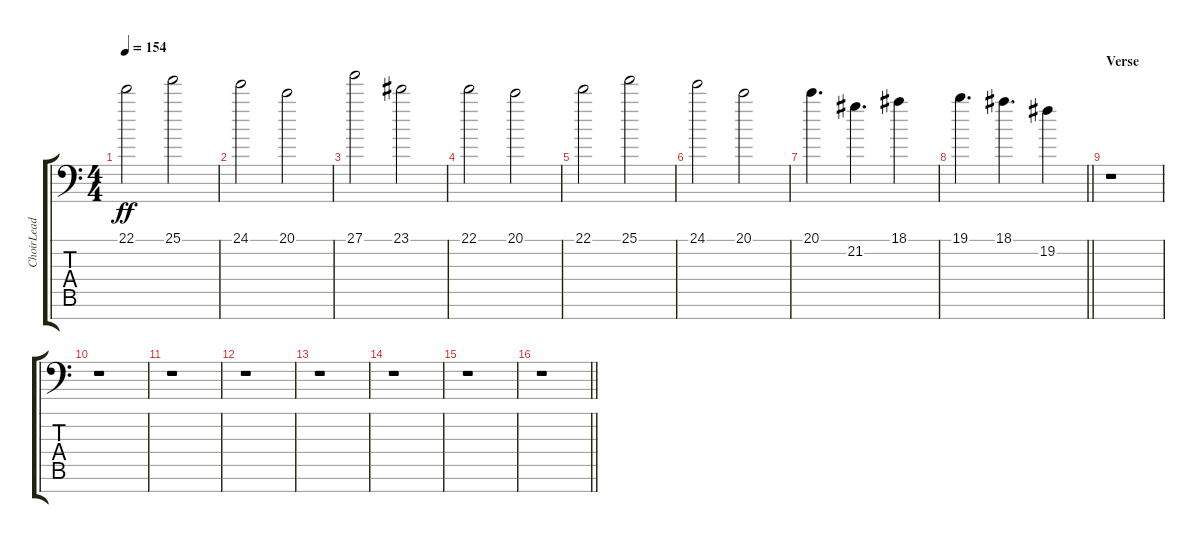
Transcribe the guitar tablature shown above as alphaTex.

\track ("ChoirLead" "ChoirLead") {instrument synthvoice}
\staff {score tabs}
\tuning (E4 B3 G3 D3 A2 E2 C-1) {hide}
\ts (4 4)
\tempo 154
\clef f4
\ks c
22.1.2{dy ff} 25.1.2 |
24.1.2 20.1.2 |
27.1.2 23.1.2 |
22.1.2 20.1.2 |
22.1.2 25.1.2 |
24.1.2 20.1.2 |
20.1.4{d} 21.2.4{d} 18.1.4 |
\barLineRight lightlight
19.1.4{d} 18.1.4{d} 19.2.4 |
\section ("" "Verse")
r.1 |
r.1 |
r.1 |
r.1 |
r.1 |
r.1 |
r.1 |
\barLineRight lightlight
r.1
